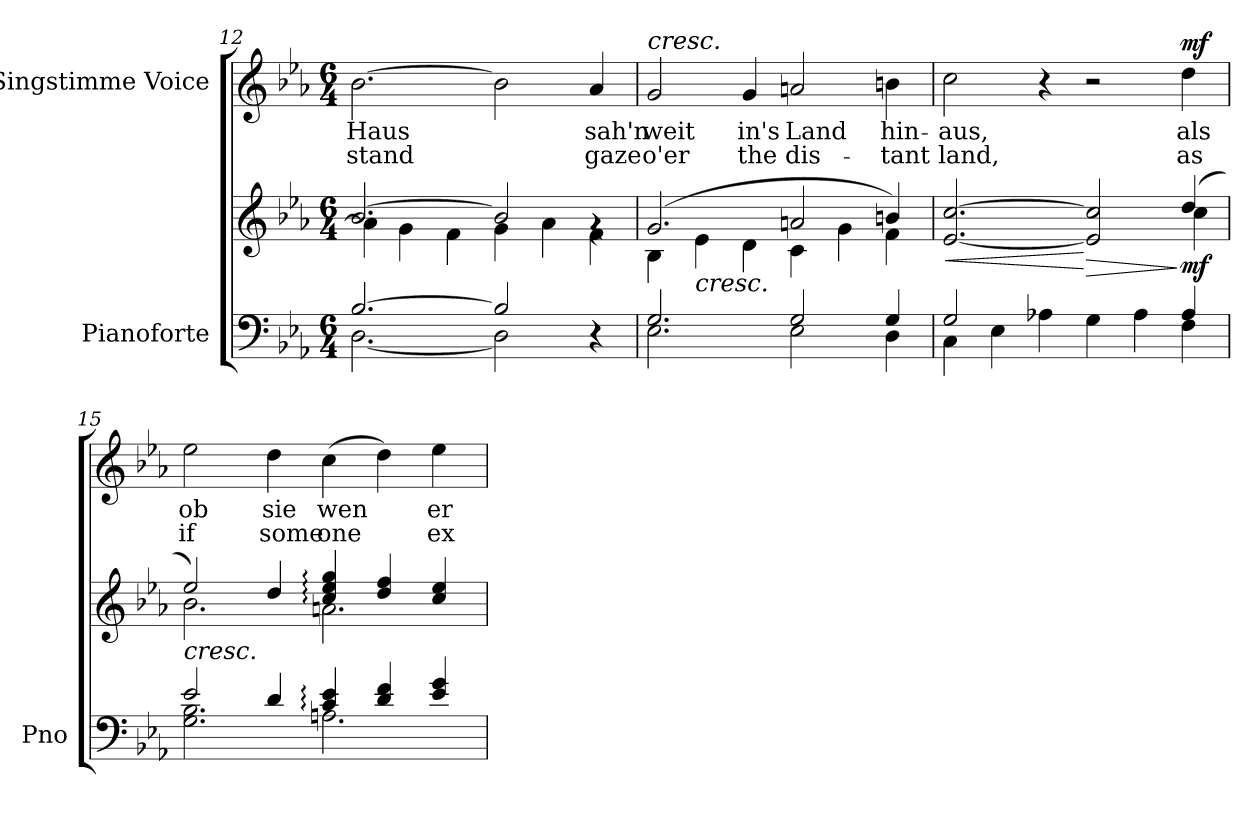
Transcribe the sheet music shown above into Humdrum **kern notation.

**kern	**kern	**dynam	**kern	**text	**text	**dynam
*part2	*part2	*part2	*part1	*part1	*part1	*part1
*staff3	*staff2	*staff2/3	*staff1	*staff1	*staff1	*staff1
*I"Pianoforte	*	*	*I"Singstimme Voice	*	*	*
*I'Pno	*	*	*	*	*	*
*clefF4	*clefG2	*	*clefG2	*	*	*
*k[b-e-a-]	*k[b-e-a-]	*	*k[b-e-a-]	*	*	*
*M6/4	*M6/4	*	*M6/4	*	*	*
=12	=12	=12	=12	=12	=12	=12
*^	*^	*	*	*	*	*
!	!	!	!	!	!	!LO:LY:b	!LO:LY:b	!
[2.B-/	[2.D\	[2.b-/	4a-\]	.	[2.b-\	Haus	stand	.
.	.	.	4g\	.	.	.	.	.
.	.	.	4f\	.	.	.	.	.
2B-/]	2D\]	2b-/]	4g\	.	2b-\]	.	.	.
.	.	.	4a-\	.	.	.	.	.
!	!	!	!	!	!	!LO:LY:b	!LO:LY:b	!
4r	4ryy	4rg	4f\	.	4a-/	sah'n	gaze	.
=13	=13	=13	=13	=13	=13	=13	=13	=13
!	!	!	!	!	!LO:TX:a:i:t=cresc.	!	!	!
!	!	!	!	!	!	!LO:LY:b	!LO:LY:b	!
2.G/	2.E-\	(>2.g/	4B-\	.	2g/	weit	o'er	.
!	!	!	!LO:TX:b:i:t=cresc.	!	!	!	!	!
.	.	.	4e-\	.	.	.	.	.
!	!	!	!	!	!	!LO:LY:b	!LO:LY:b	!
.	.	.	4d\	.	4g/	in's	the	.
!	!	!	!	!	!	!LO:LY:b	!LO:LY:b	!
2G/	2E-\	2an/	4c\	.	2an/	Land	dis-	.
.	.	.	4g\	.	.	.	.	.
!	!	!	!	!	!	!LO:LY:b	!LO:LY:b	!
4G/	4D\	4bn/)	4f\	.	4bn\	hin-	-tant	.
!!LO:LB:g=z
=14	=14	=14	=14	=14	=14	=14	=14	=14
!	!	!	!	!LO:HP:b	!	!LO:LY:b	!LO:LY:b	!
2G/	4C\	[2.e-/ [2.cc/	4ryy	<	2cc\	-aus,	land,	.
*	*	*v	*v	*	*	*	*	*
.	4E-\	.	.	.	.	.	.
4A-X\	2.ryy	.	.	4r	.	.	.
!	!	!	!LO:HP:n=1:b	!	!	!	!
4G\	.	2e-/] 2cc/]	[ >	2r	.	.	.
4A-\	.	.	.	.	.	.	.
*	*	*^	*	*	*	*	*
!	!	!	!	!LO:DY:n=1:b	!	!LO:LY:b	!LO:LY:b	!LO:DY:a
4A-/	4F\	(>4dd/	4cc\	] mf	4dd\	als	as	mf
=15	=15	=15	=15	=15	=15	=15	=15	=15
!	!	!LO:TX:b:i:t=cresc.	!	!	!	!	!	!
!	!	!	!	!	!	!LO:LY:b	!LO:LY:b	!
2e-/	2.G\ 2.B-\	2ee-/)	2.b-\	.	2ee-\	ob	if	.
!	!	!	!	!	!	!LO:LY:b	!LO:LY:b	!
4d/	.	4dd/	.	.	4dd\	sie	some	.
!	!	!	!	!	!	!LO:LY:b	!LO:LY:b	!
4c/: 4e-/:	2.An\	4cc/: 4ee-/: 4gg/:	2.an\	.	(>4cc\	-wen	one	.
4d/ 4f/	.	4dd/ 4ff/	.	.	4dd\)	.	.	.
!	!	!	!	!	!	!LO:LY:b	!LO:LY:b	!
4e-/ 4g/	.	4cc/ 4ee-/	.	.	4ee-\	er-	ex-	.
*v	*v	*	*	*	*	*	*	*
*	*v	*v	*	*	*	*	*
=	=	=	=	=	=	=
*-	*-	*-	*-	*-	*-	*-
